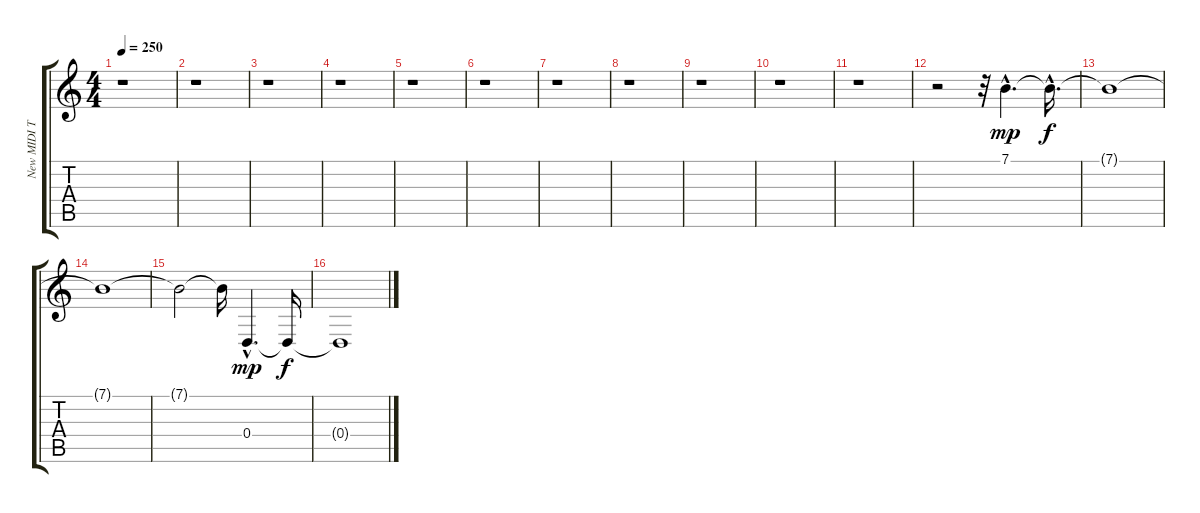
\track ("New MIDI Track" "New MIDI T") {instrument seashore}
\staff {score tabs}
\tuning (E4 B3 G3 D3 A2 E2) {hide}
\ts (4 4)
\tempo 250
\clef g2
\ks c
r.1{dy f} |
r.1 |
r.1 |
r.1 |
r.1 |
r.1 |
r.1 |
r.1 |
r.1 |
r.1 |
r.1 |
r.2 r.32 7.1{hac}.4{d dy mp} 7.1{hac t}.16{d dy f} |
7.1{t}.1 |
7.1{t}.1 |
7.1{t}.2 7.1{t}.16 0.4{hac}.4{d dy mp} 0.4{t}.16{dy f} |
0.4{t}.1
